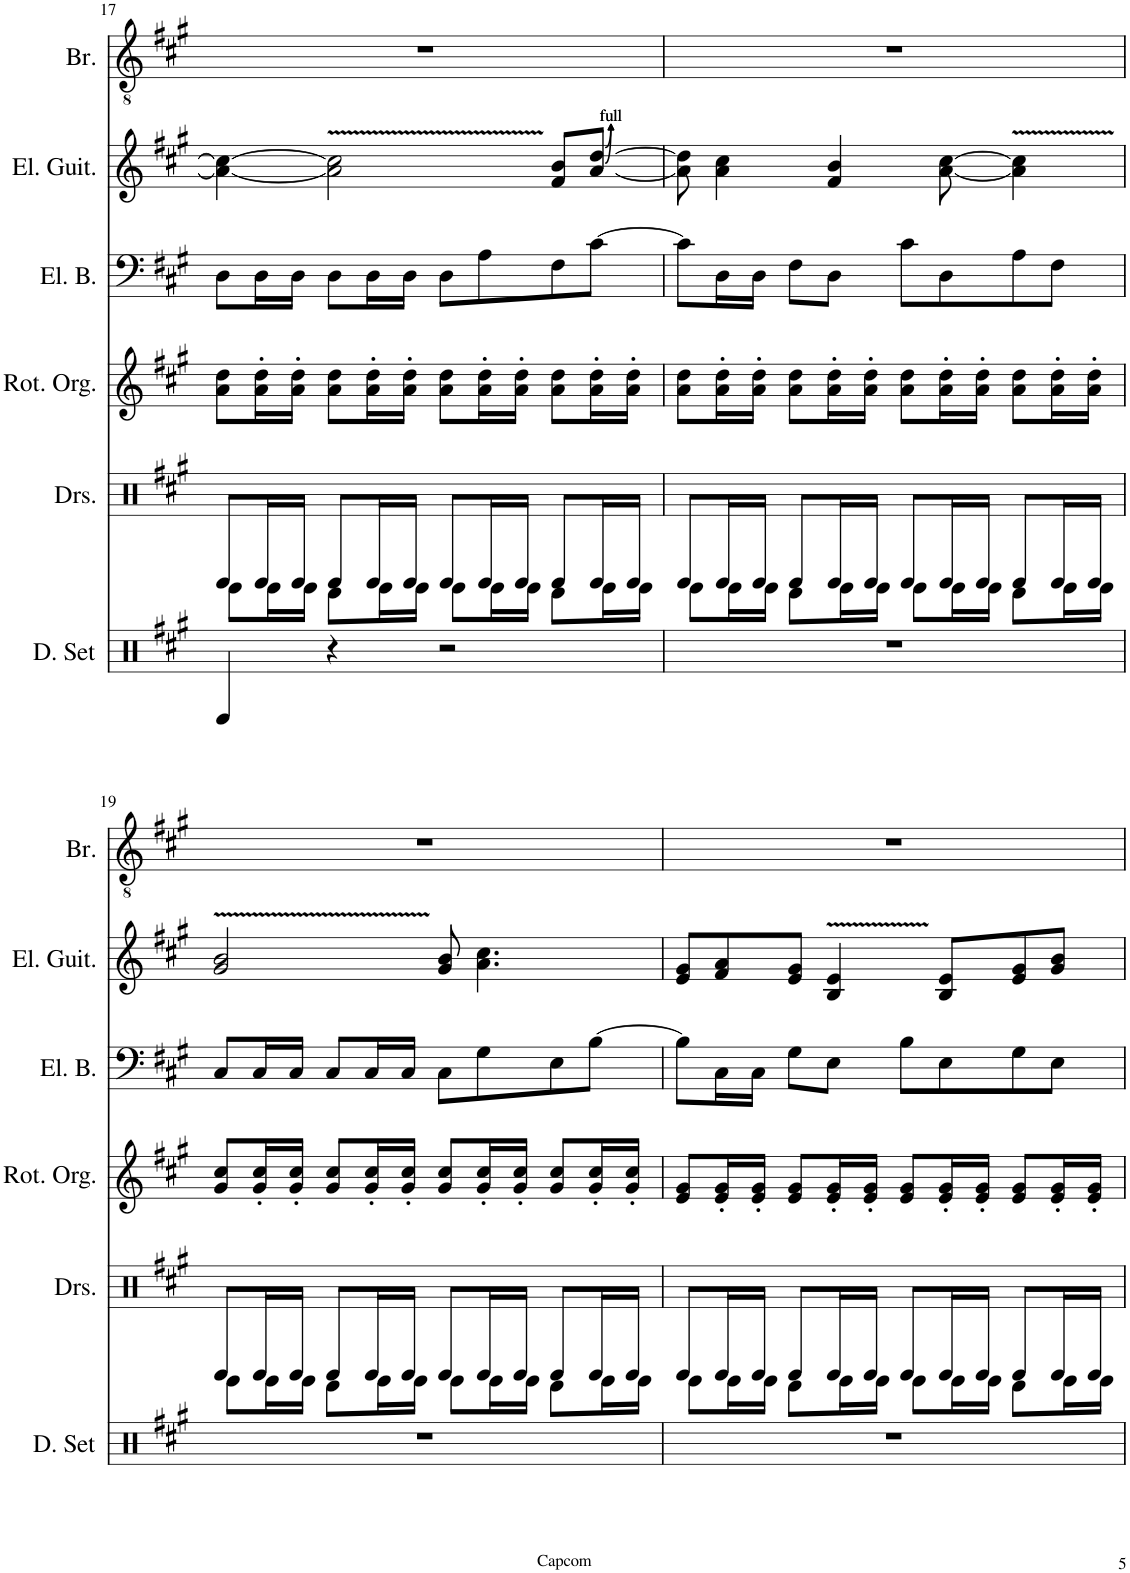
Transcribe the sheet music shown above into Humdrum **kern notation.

**kern	**kern	**kern	**kern	**kern	**kern
*part6	*part5	*part4	*part3	*part2	*part1
*staff6	*staff5	*staff4	*staff3	*staff2	*staff1
*I"ドラムセット	*I"ドラムセット	*I"ロータリーオルガン	*I"エレキベース	*I"エレキギター	*I"金管楽器
!!LO:PB:g=z
*clefX	*clefX	*clefG2	*clefF4	*clefG2	*clefGv2
*	*	*	*Trd7c12	*	*
*k[f#c#g#]	*k[f#c#g#]	*k[f#c#g#]	*k[f#c#g#]	*k[f#c#g#]	*k[f#c#g#]
*M4/4	*M4/4	*M4/4	*M4/4	*M4/4	*M4/4
=17	=17	=17	=17	=17	=17
*	*^	*	*	*	*
4Cn/	8FFn/L	8EE\L	8a\ 8dd\L	8D\L	4a\_ 4cc#\_	1r
.	16FF/L	16EE\L	16a\' 16dd\'L	16D\L	.	.
.	16FF/JJ	16EE\JJ	16a\' 16dd\'JJ	16D\JJ	.	.
4r	8FF/L	8DD\L	8a\ 8dd\L	8D\L	2a\] 2cc#\]	.
.	16FF/L	16EE\L	16a\' 16dd\'L	16D\L	.	.
.	16FF/JJ	16EE\JJ	16a\' 16dd\'JJ	16D\JJ	.	.
2r	8FF/L	8EE\L	8a\ 8dd\L	8D\L	.	.
.	16FF/L	16EE\L	16a\' 16dd\'L	8A\	.	.
.	16FF/JJ	16EE\JJ	16a\' 16dd\'JJ	.	.	.
.	8FF/L	8DD\L	8a\ 8dd\L	8F#\	8f#/ 8b/L	.
.	16FF/L	16EE\L	16a\' 16dd\'L	[8c#\J	[8a/ [8dd/J	.
.	16FF/JJ	16EE\JJ	16a\' 16dd\'JJ	.	.	.
=18	=18	=18	=18	=18	=18	=18
1r	8FFn/L	8EE\L	8a\ 8dd\L	8c#\L]	8a\] 8dd\]	1r
.	16FF/L	16EE\L	16a\' 16dd\'L	16D\L	4a\ 4cc#\	.
.	16FF/JJ	16EE\JJ	16a\' 16dd\'JJ	16D\JJ	.	.
.	8FF/L	8DD\L	8a\ 8dd\L	8F#\L	.	.
.	16FF/L	16EE\L	16a\' 16dd\'L	8D\J	4f#/ 4b/	.
.	16FF/JJ	16EE\JJ	16a\' 16dd\'JJ	.	.	.
.	8FF/L	8EE\L	8a\ 8dd\L	8c#\L	.	.
.	16FF/L	16EE\L	16a\' 16dd\'L	8D\	[8a\ [8cc#\	.
.	16FF/JJ	16EE\JJ	16a\' 16dd\'JJ	.	.	.
.	8FF/L	8DD\L	8a\ 8dd\L	8A\	4a\] 4cc#\]	.
.	16FF/L	16EE\L	16a\' 16dd\'L	8F#\J	.	.
.	16FF/JJ	16EE\JJ	16a\' 16dd\'JJ	.	.	.
!!LO:LB:g=z
=19	=19	=19	=19	=19	=19	=19
1r	8FFn/L	8EE\L	8g#/ 8cc#/L	8C#/L	2g#/ 2b/	1r
.	16FF/L	16EE\L	16g#/' 16cc#/'L	16C#/L	.	.
.	16FF/JJ	16EE\JJ	16g#/' 16cc#/'JJ	16C#/JJ	.	.
.	8FF/L	8DD\L	8g#/ 8cc#/L	8C#/L	.	.
.	16FF/L	16EE\L	16g#/' 16cc#/'L	16C#/L	.	.
.	16FF/JJ	16EE\JJ	16g#/' 16cc#/'JJ	16C#/JJ	.	.
.	8FF/L	8EE\L	8g#/ 8cc#/L	8C#\L	8g#/ 8b/	.
.	16FF/L	16EE\L	16g#/' 16cc#/'L	8G#\	4.a\ 4.cc#\	.
.	16FF/JJ	16EE\JJ	16g#/' 16cc#/'JJ	.	.	.
.	8FF/L	8DD\L	8g#/ 8cc#/L	8E\	.	.
.	16FF/L	16EE\L	16g#/' 16cc#/'L	[8B\J	.	.
.	16FF/JJ	16EE\JJ	16g#/' 16cc#/'JJ	.	.	.
=20	=20	=20	=20	=20	=20	=20
1r	8FFn/L	8EE\L	8e/ 8g#/L	8B\L]	8e/ 8g#/L	1r
.	16FF/L	16EE\L	16e/' 16g#/'L	16C#\L	8f#/ 8a/	.
.	16FF/JJ	16EE\JJ	16e/' 16g#/'JJ	16C#\JJ	.	.
.	8FF/L	8DD\L	8e/ 8g#/L	8G#\L	8e/ 8g#/J	.
.	16FF/L	16EE\L	16e/' 16g#/'L	8E\J	4B/ 4e/	.
.	16FF/JJ	16EE\JJ	16e/' 16g#/'JJ	.	.	.
.	8FF/L	8EE\L	8e/ 8g#/L	8B\L	.	.
.	16FF/L	16EE\L	16e/' 16g#/'L	8E\	8B/ 8e/L	.
.	16FF/JJ	16EE\JJ	16e/' 16g#/'JJ	.	.	.
.	8FF/L	8DD\L	8e/ 8g#/L	8G#\	8e/ 8g#/	.
.	16FF/L	16EE\L	16e/' 16g#/'L	8E\J	8g#/ 8b/J	.
.	16FF/JJ	16EE\JJ	16e/' 16g#/'JJ	.	.	.
*	*v	*v	*	*	*	*
=	=	=	=	=	=
*-	*-	*-	*-	*-	*-
